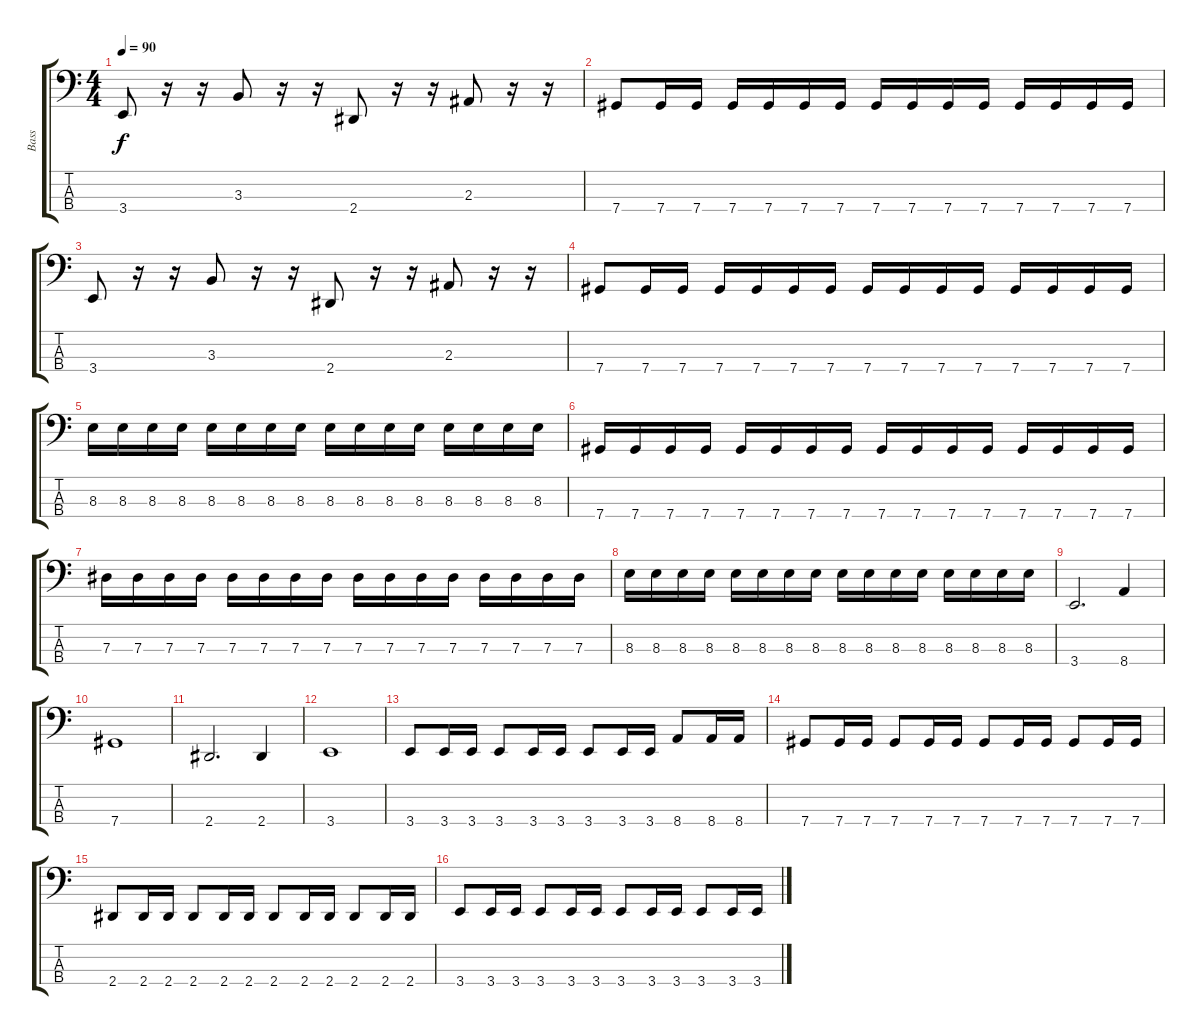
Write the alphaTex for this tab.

\track ("Bass" "Bass") {instrument electricbassfinger}
\staff {score tabs}
\tuning (Gb2 Db2 Ab1 Db1) {hide}
\ts (4 4)
\tempo 90
\clef f4
\ks c
3.4.8{dy f} r.16 r.16 3.3.8 r.16 r.16 2.4.8 r.16 r.16 2.3.8 r.16 r.16 |
7.4.8 7.4.16 7.4.16 7.4.16 7.4.16 7.4.16 7.4.16 7.4.16 7.4.16 7.4.16 7.4.16 7.4.16 7.4.16 7.4.16 7.4.16 |
3.4.8 r.16 r.16 3.3.8 r.16 r.16 2.4.8 r.16 r.16 2.3.8 r.16 r.16 |
7.4.8 7.4.16 7.4.16 7.4.16 7.4.16 7.4.16 7.4.16 7.4.16 7.4.16 7.4.16 7.4.16 7.4.16 7.4.16 7.4.16 7.4.16 |
8.3.16 8.3.16 8.3.16 8.3.16 8.3.16 8.3.16 8.3.16 8.3.16 8.3.16 8.3.16 8.3.16 8.3.16 8.3.16 8.3.16 8.3.16 8.3.16 |
7.4.16 7.4.16 7.4.16 7.4.16 7.4.16 7.4.16 7.4.16 7.4.16 7.4.16 7.4.16 7.4.16 7.4.16 7.4.16 7.4.16 7.4.16 7.4.16 |
7.3.16 7.3.16 7.3.16 7.3.16 7.3.16 7.3.16 7.3.16 7.3.16 7.3.16 7.3.16 7.3.16 7.3.16 7.3.16 7.3.16 7.3.16 7.3.16 |
8.3.16 8.3.16 8.3.16 8.3.16 8.3.16 8.3.16 8.3.16 8.3.16 8.3.16 8.3.16 8.3.16 8.3.16 8.3.16 8.3.16 8.3.16 8.3.16 |
3.4.2{d} 8.4.4 |
7.4.1 |
2.4.2{d} 2.4.4 |
3.4.1 |
3.4.8 3.4.16 3.4.16 3.4.8 3.4.16 3.4.16 3.4.8 3.4.16 3.4.16 8.4.8 8.4.16 8.4.16 |
7.4.8 7.4.16 7.4.16 7.4.8 7.4.16 7.4.16 7.4.8 7.4.16 7.4.16 7.4.8 7.4.16 7.4.16 |
2.4.8 2.4.16 2.4.16 2.4.8 2.4.16 2.4.16 2.4.8 2.4.16 2.4.16 2.4.8 2.4.16 2.4.16 |
3.4.8 3.4.16 3.4.16 3.4.8 3.4.16 3.4.16 3.4.8 3.4.16 3.4.16 3.4.8 3.4.16 3.4.16
